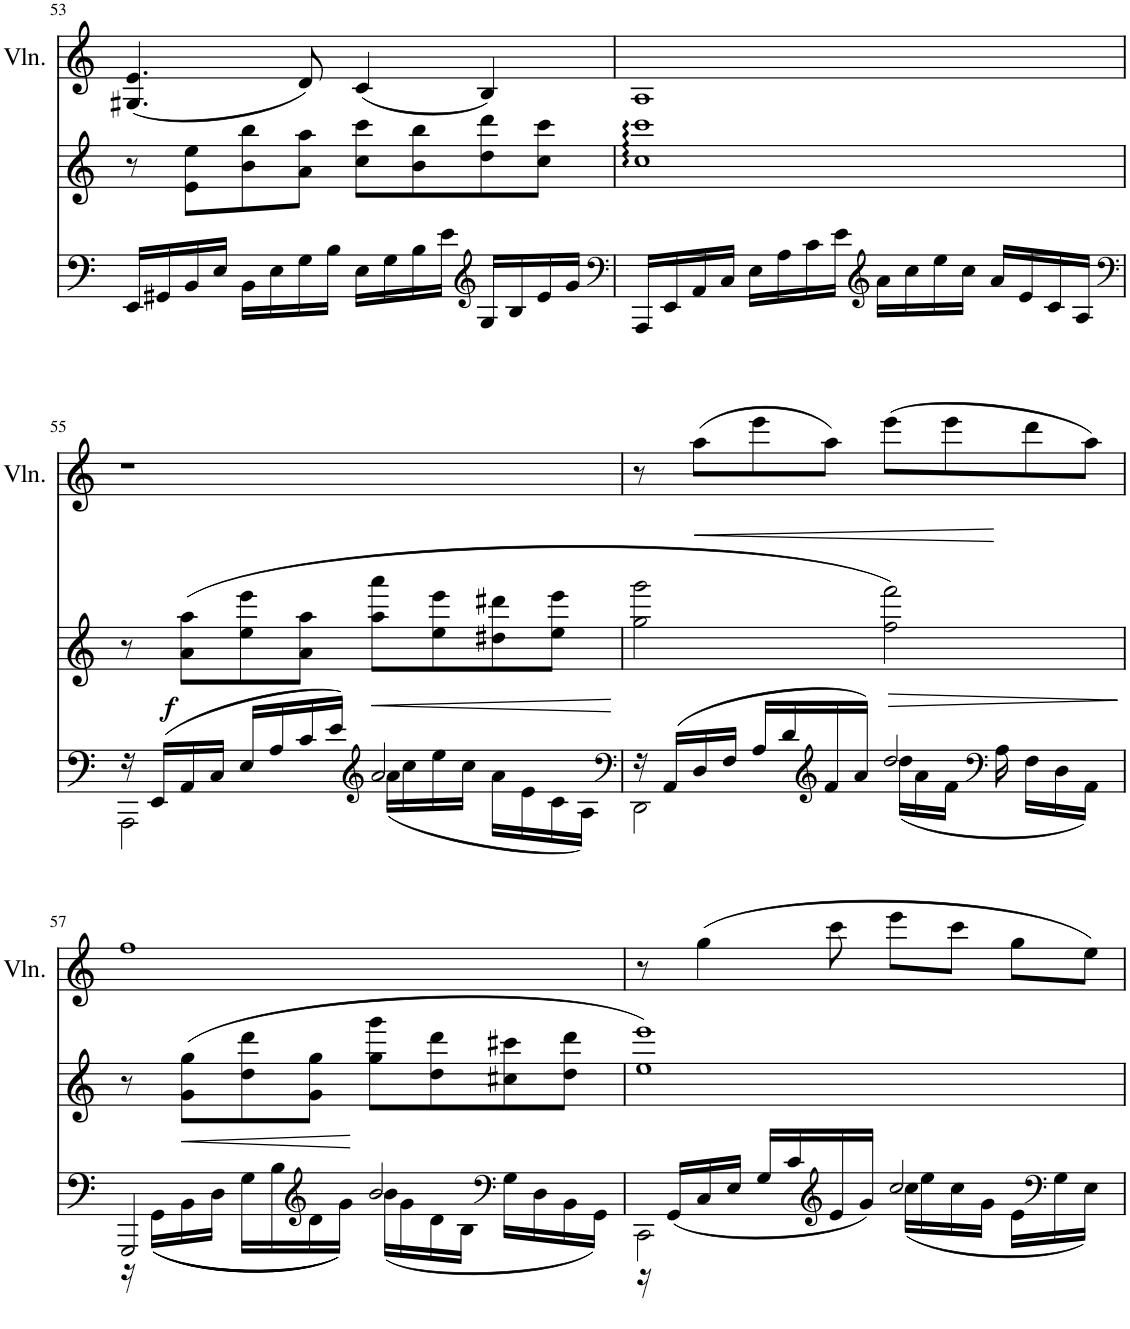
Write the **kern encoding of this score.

**kern	**kern	**dynam	**kern	**dynam
*part3	*part2	*part2	*part1	*part1
*staff3	*staff2	*staff2	*staff1	*staff1
*I"Piano	*I"Piano	*	*I"Piano	*
*I'Pno	*I'Pno	*	*I'Pno	*
!!LO:PB:g=z
*clefF4	*clefG2	*	*clefG2	*
*k[]	*k[]	*	*k[]	*
*M4/4	*M4/4	*	*M4/4	*
*met(c)	*met(c)	*	*met(c)	*
=53	=53	=53	=53	=53
16EE/LL	8r	.	(4.G#X/ 4.e/	.
16GG#X/	.	.	.	.
16BB/	8e\ 8ee\L	.	.	.
16E/JJ	.	.	.	.
16BB\LL	8b\ 8bb\	.	.	.
16E\	.	.	.	.
16G\	8a\ 8aa\J	.	8d/)	.
16B\JJ	.	.	.	.
16E\LL	8cc\ 8ccc\L	.	(4c/	.
16G\	.	.	.	.
16B\	8b\ 8bb\	.	.	.
16e\JJ	.	.	.	.
*clefG2	*	*	*	*
16G/LL	8dd\ 8ddd\	.	4B/)	.
16B/	.	.	.	.
16e/	8cc\ 8ccc\J	.	.	.
16g/JJ	.	.	.	.
=54	=54	=54	=54	=54
*clefF4	*	*	*	*
16AAA/LL	1cc 1ccc	.	1A	.
16EE/	.	.	.	.
16AA/	.	.	.	.
16C/JJ	.	.	.	.
16E\LL	.	.	.	.
16A\	.	.	.	.
16c\	.	.	.	.
16e\JJ	.	.	.	.
*clefG2	*	*	*	*
16a\LL	.	.	.	.
16cc\	.	.	.	.
16ee\	.	.	.	.
16cc\JJ	.	.	.	.
16a/LL	.	.	.	.
16e/	.	.	.	.
16c/	.	.	.	.
16A/JJ	.	.	.	.
!!LO:LB:g=z
=55	=55	=55	=55	=55
*clefF4	*	*	*	*
*^	*	*	*	*
16r	2AAA\	8r	.	1r	.
(16EE/LL	.	.	.	.	.
!	!	!	!LO:DY:b	!	!
16AA/	.	(8a\ 8aa\L	f	.	.
16C/JJ	.	.	.	.	.
16E/LL	.	8ee\ 8eee\	.	.	.
16A/	.	.	.	.	.
16c/	.	8a\ 8aa\J	.	.	.
16e/JJ)	.	.	.	.	.
*clefG2	*	*	*	*	*
!	!	!	!LO:HP:b	!	!
2a/	(16a\LL	8aa\ 8aaa\L	<	.	.
.	16cc\	.	.	.	.
.	16ee\	8ee\ 8eee\	.	.	.
.	16cc\JJ	.	.	.	.
.	16a\LL	8dd#X\ 8ddd#X\	.	.	.
.	16e\	.	.	.	.
.	16c\	8ee\ 8eee\J	.	.	.
.	16A\JJ)	.	.	.	.
=56	=56	=56	=56	=56	=56
*clefF4	*	*	*	*	*
16r	2DD\	2gg\ 2ggg\	.	8r	.
(16AA/LL	.	.	.	.	.
!	!	!	!	!	!LO:HP:b
16D/	.	.	.	(8aa\L	<
16F/JJ	.	.	.	.	.
16A/LL	.	.	.	8eee\	.
16d/	.	.	.	.	.
*clefG2	*	*	*	*	*
16f/	.	.	.	8aa\J)	.
16a/JJ)	.	.	.	.	.
!	!	!	!LO:HP:b	!	!
2dd/	(16dd\LL	2ff\ 2fff\)	>	(8eee\L	.
.	16a\	.	.	.	.
.	16f\JJ	.	.	8eee\	.
*clefF4	*	*	*	*	*
.	16A\	.	.	.	.
.	16F\LL	.	.	8ddd\	[
.	16D\	.	.	.	.
.	16AA\JJ)	.	.	8aa\J)	.
.	16ryy	.	.	.	.
*v	*v	*	*	*	*
.	.	[	.	.
!!LO:LB:g=z
=57	=57	=57	=57	=57
*^	*	*	*	*
2GGG/	16r	8r	.	1ff	.
.	((16GG\LL	.	.	.	.
.	16BB\	(8g\ 8gg\L	.	.	.
.	16D\JJ	.	.	.	.
.	16G\LL	8dd\ 8ddd\	.	.	.
.	16B\	.	.	.	.
*clefG2	*	*	*	*	*
.	16d\	8g\ 8gg\J	.	.	.
.	16g\JJ))	.	.	.	.
2b/	(16b\LL	8gg\ 8ggg\L	]	.	.
.	16g\	.	.	.	.
.	16d\	8dd\ 8ddd\	.	.	.
.	16B\JJ	.	.	.	.
*clefF4	*	*	*	*	*
.	16G\LL	8cc#X\ 8ccc#X\	.	.	.
.	16D\	.	.	.	.
.	16BB\	8dd\ 8ddd\J	.	.	.
.	16GG\JJ)	.	.	.	.
=58	=58	=58	=58	=58	=58
2CC\	16r	1ee 1eee)	.	8r	.
.	(16GG/LL	.	.	.	.
.	16C/	.	.	(4gg\	.
.	16E/JJ	.	.	.	.
.	16G/LL	.	.	.	.
.	16c/	.	.	.	.
*clefG2	*	*	*	*	*
.	16e/	.	.	8ccc\	.
.	16g/JJ)	.	.	.	.
2cc/	(16cc\LL	.	.	8eee\L	.
.	16ee\	.	.	.	.
.	16cc\	.	.	8ccc\J	.
.	16g\JJ	.	.	.	.
.	16e\LL	.	.	8gg\L	.
*clefF4	*	*	*	*	*
.	16G\	.	.	.	.
.	16E\JJ)	.	.	8ee\J)	.
.	16ryy	.	.	.	.
*v	*v	*	*	*	*
=	=	=	=	=
*-	*-	*-	*-	*-
